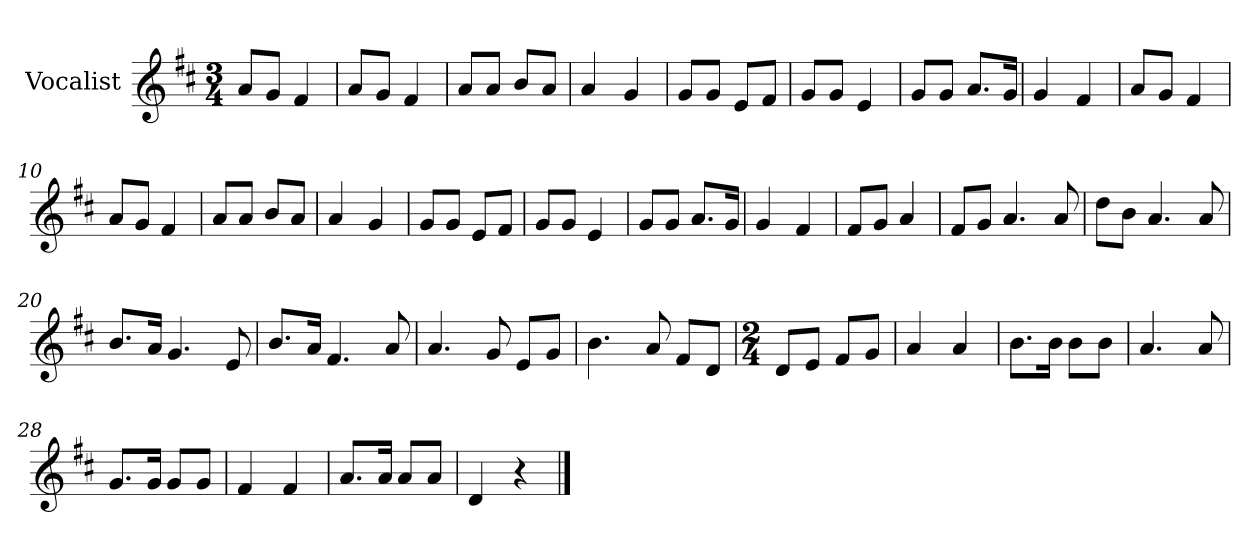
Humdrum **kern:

**kern
*part1
*staff1
*I"Vocalist
*k[f#c#]
*D:
*M3/4
=1
8aL
8gJ
4f#
=2
8aL
8gJ
4f#
=3
8aL
8aJ
8bL
8aJ
=4
4a
4g
=5
8gL
8gJ
8eL
8f#J
=6
8gL
8gJ
4e
=7
8gL
8gJ
8.aL
16gJk
=8
4g
4f#
=9
8aL
8gJ
4f#
=10
8aL
8gJ
4f#
=11
8aL
8aJ
8bL
8aJ
=12
4a
4g
=13
8gL
8gJ
8eL
8f#J
=14
8gL
8gJ
4e
=15
8gL
8gJ
8.aL
16gJk
=16
4g
4f#
=17
8f#L
8gJ
4a
=18
8f#L
8gJ
4.a
8a
=19
8ddL
8bJ
4.a
8a
=20
8.bL
16aJk
4.g
8e
=21
8.bL
16aJk
4.f#
8a
=22
4.a
8g
8eL
8gJ
=23
4.b
8a
8f#L
8dJ
=24
*M2/4
8dL
8eJ
8f#L
8gJ
=25
4a
4a
=26
8.bL
16bJk
8bL
8bJ
=27
4.a
8a
=28
8.gL
16gJk
8gL
8gJ
=29
4f#
4f#
=30
8.aL
16aJk
8aL
8aJ
=31
4d
4r
==
*-
